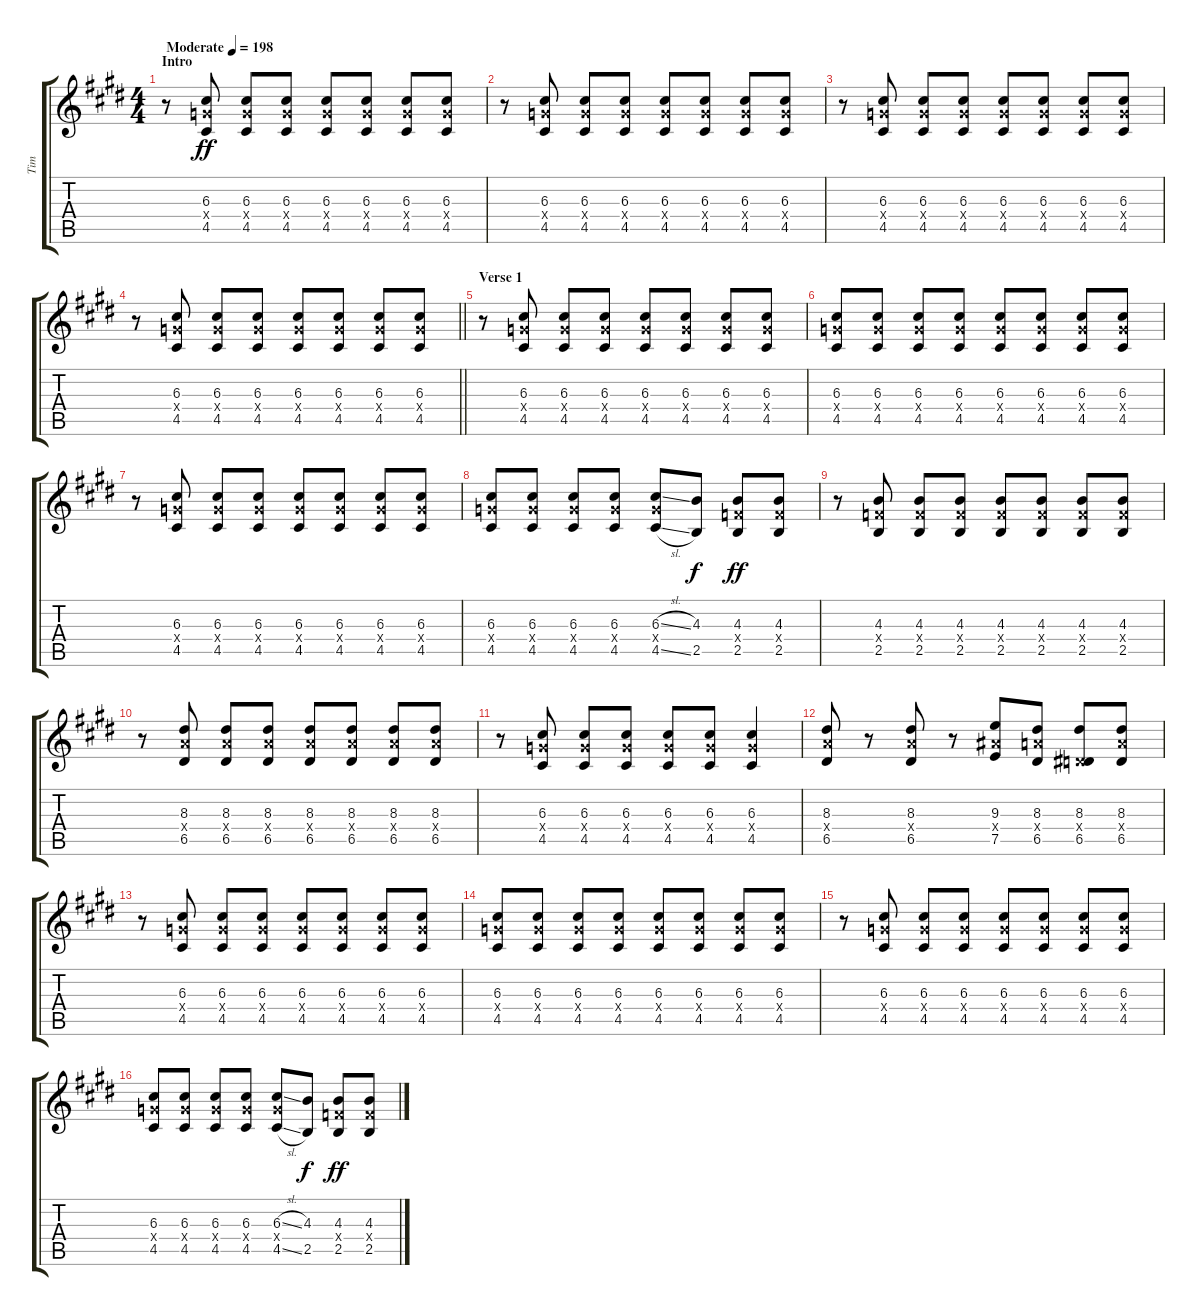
\track ("Tim" "Tim") {instrument distortionguitar}
\staff {score tabs}
\tuning (E4 B3 G3 D3 A2 E2) {hide}
\ts (4 4)
\section ("" "Intro")
\tempo (198 "Moderate")
\clef g2
\ks e
r.8{dy ff instrument distortionguitar} (6.3 5.4{x} 4.5).8 (6.3 5.4{x} 4.5).8 (6.3 5.4{x} 4.5).8 (6.3 5.4{x} 4.5).8 (6.3 5.4{x} 4.5).8 (6.3 5.4{x} 4.5).8 (6.3 5.4{x} 4.5).8 |
r.8 (6.3 5.4{x} 4.5).8 (6.3 5.4{x} 4.5).8 (6.3 5.4{x} 4.5).8 (6.3 5.4{x} 4.5).8 (6.3 5.4{x} 4.5).8 (6.3 5.4{x} 4.5).8 (6.3 5.4{x} 4.5).8 |
r.8 (6.3 5.4{x} 4.5).8 (6.3 5.4{x} 4.5).8 (6.3 5.4{x} 4.5).8 (6.3 5.4{x} 4.5).8 (6.3 5.4{x} 4.5).8 (6.3 5.4{x} 4.5).8 (6.3 5.4{x} 4.5).8 |
\barLineRight lightlight
r.8 (6.3 5.4{x} 4.5).8 (6.3 5.4{x} 4.5).8 (6.3 5.4{x} 4.5).8 (6.3 5.4{x} 4.5).8 (6.3 5.4{x} 4.5).8 (6.3 5.4{x} 4.5).8 (6.3 5.4{x} 4.5).8 |
\section ("" "Verse 1")
r.8 (6.3 5.4{x} 4.5).8 (6.3 5.4{x} 4.5).8 (6.3 5.4{x} 4.5).8 (6.3 5.4{x} 4.5).8 (6.3 5.4{x} 4.5).8 (6.3 5.4{x} 4.5).8 (6.3 5.4{x} 4.5).8 |
(6.3 5.4{x} 4.5).8 (6.3 5.4{x} 4.5).8 (6.3 5.4{x} 4.5).8 (6.3 5.4{x} 4.5).8 (6.3 5.4{x} 4.5).8 (6.3 5.4{x} 4.5).8 (6.3 5.4{x} 4.5).8 (6.3 5.4{x} 4.5).8 |
r.8 (6.3 5.4{x} 4.5).8 (6.3 5.4{x} 4.5).8 (6.3 5.4{x} 4.5).8 (6.3 5.4{x} 4.5).8 (6.3 5.4{x} 4.5).8 (6.3 5.4{x} 4.5).8 (6.3 5.4{x} 4.5).8 |
(6.3 5.4{x} 4.5).8 (6.3 5.4{x} 4.5).8 (6.3 5.4{x} 4.5).8 (6.3 5.4{x} 4.5).8 (6.3{sl} 5.4{x} 4.5{sl}).8 (4.3 2.5).8{dy f} (4.3 3.4{x} 2.5).8{dy ff} (4.3 3.4{x} 2.5).8 |
r.8 (4.3 3.4{x} 2.5).8 (4.3 3.4{x} 2.5).8 (4.3 3.4{x} 2.5).8 (4.3 3.4{x} 2.5).8 (4.3 3.4{x} 2.5).8 (4.3 3.4{x} 2.5).8 (4.3 3.4{x} 2.5).8 |
r.8 (8.3 7.4{x} 6.5).8 (8.3 7.4{x} 6.5).8 (8.3 7.4{x} 6.5).8 (8.3 7.4{x} 6.5).8 (8.3 7.4{x} 6.5).8 (8.3 7.4{x} 6.5).8 (8.3 7.4{x} 6.5).8 |
r.8 (6.3 5.4{x} 4.5).8 (6.3 5.4{x} 4.5).8 (6.3 5.4{x} 4.5).8 (6.3 5.4{x} 4.5).8 (6.3 5.4{x} 4.5).8 (6.3 5.4{x} 4.5).4 |
(8.3 7.4{x} 6.5).8 r.8 (8.3 7.4{x} 6.5).8 r.8 (9.3 8.4{x} 7.5).8 (8.3 7.4{x} 6.5).8 (8.3 0.4{x} 6.5).8 (8.3 7.4{x} 6.5).8 |
r.8 (6.3 5.4{x} 4.5).8 (6.3 5.4{x} 4.5).8 (6.3 5.4{x} 4.5).8 (6.3 5.4{x} 4.5).8 (6.3 5.4{x} 4.5).8 (6.3 5.4{x} 4.5).8 (6.3 5.4{x} 4.5).8 |
(6.3 5.4{x} 4.5).8 (6.3 5.4{x} 4.5).8 (6.3 5.4{x} 4.5).8 (6.3 5.4{x} 4.5).8 (6.3 5.4{x} 4.5).8 (6.3 5.4{x} 4.5).8 (6.3 5.4{x} 4.5).8 (6.3 5.4{x} 4.5).8 |
r.8 (6.3 5.4{x} 4.5).8 (6.3 5.4{x} 4.5).8 (6.3 5.4{x} 4.5).8 (6.3 5.4{x} 4.5).8 (6.3 5.4{x} 4.5).8 (6.3 5.4{x} 4.5).8 (6.3 5.4{x} 4.5).8 |
(6.3 5.4{x} 4.5).8 (6.3 5.4{x} 4.5).8 (6.3 5.4{x} 4.5).8 (6.3 5.4{x} 4.5).8 (6.3{sl} 5.4{x} 4.5{sl}).8 (4.3 2.5).8{dy f} (4.3 3.4{x} 2.5).8{dy ff} (4.3 3.4{x} 2.5).8
